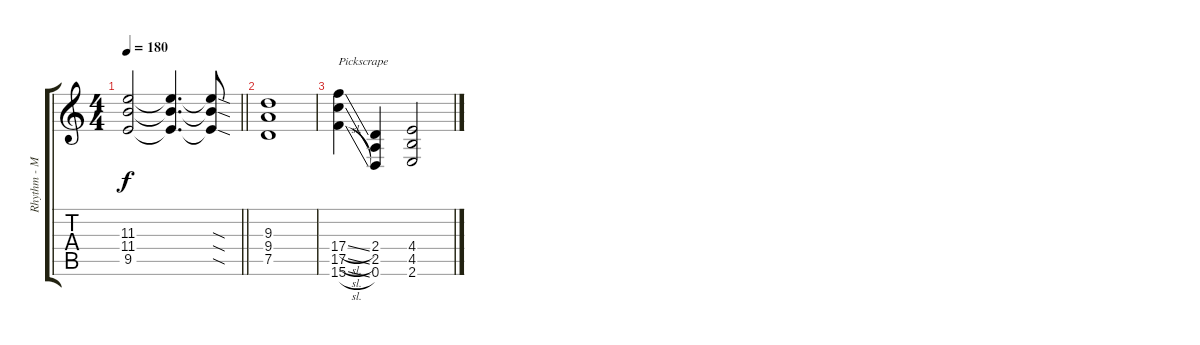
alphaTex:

\track ("Rhythm - Martin Sweet" "Rhythm - M") {instrument distortionguitar}
\staff {score tabs}
\tuning (D4 A3 F3 C3 G2 D2) {hide}
\ts (4 4)
\tempo 180
\clef g2
\barLineRight lightlight
\ks c
(11.3 11.4 9.5).2{dy f} (11.3{t} 11.4{t} 9.5{t}).4{d} (11.3{sod t} 11.4{sod t} 9.5{sod t}).8 |
(9.3 9.4 7.5).1 |
(17.4{sl} 17.5{sl} 15.6{sl}).4{txt "Pickscrape"} (2.4 2.5 0.6).4 (4.4 4.5 2.6).2
